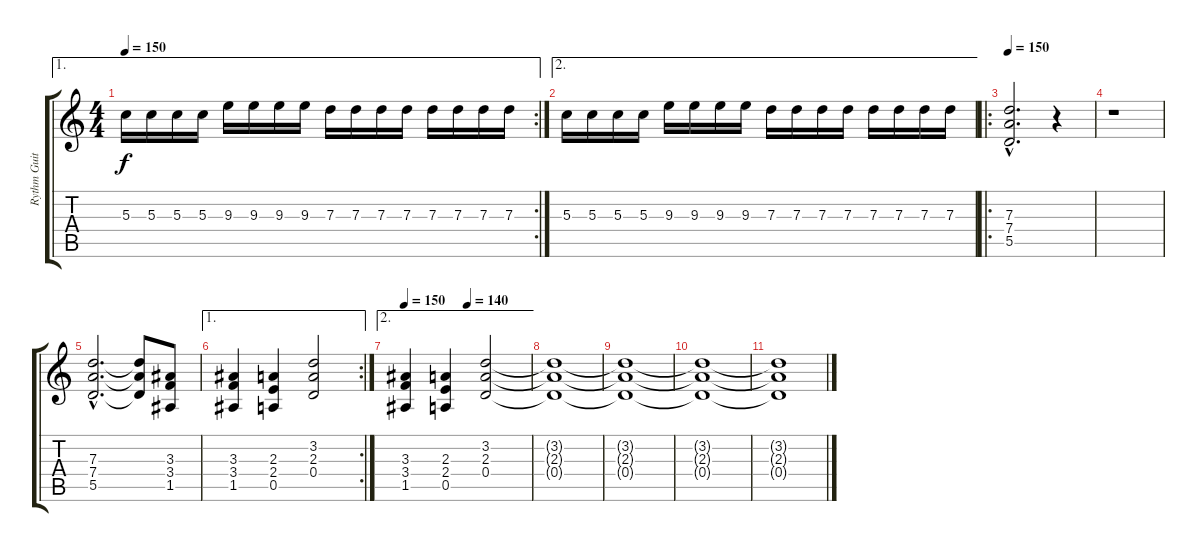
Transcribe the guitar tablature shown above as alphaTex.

\track ("Rythm Guitar" "Rythm Guit") {instrument distortionguitar}
\staff {score tabs}
\tuning (E4 B3 G3 D3 A2 E2) {hide}
\ae 1
\rc 2
\ts (4 4)
\tempo 150
\clef g2
\ks c
5.3.16{dy f} 5.3.16 5.3.16 5.3.16 9.3.16 9.3.16 9.3.16 9.3.16 7.3.16 7.3.16 7.3.16 7.3.16 7.3.16 7.3.16 7.3.16 7.3.16 |
\ae 2
5.3.16 5.3.16 5.3.16 5.3.16 9.3.16 9.3.16 9.3.16 9.3.16 7.3.16 7.3.16 7.3.16 7.3.16 7.3.16 7.3.16 7.3.16 7.3.16 |
\ro
\tempo 150
(7.3{hac} 7.4{hac} 5.5{hac}).2{d} r.4 |
r.1 |
(7.3{hac} 7.4{hac} 5.5{hac}).2{d} (7.3{t} 7.4{t} 5.5{t}).8 (3.3 3.4 1.5).8 |
\ae 1
\rc 2
(3.3 3.4 1.5).4 (2.3 2.4 0.5).4 (3.2 2.3 0.4).2 |
\ae 2
\tempo (140 0.5)
\tempo 150
(3.3 3.4 1.5).4 (2.3 2.4 0.5).4 (3.2 2.3 0.4).2 |
(3.2{t} 2.3{t} 0.4{t}).1 |
(3.2{t} 2.3{t} 0.4{t}).1 |
(3.2{t} 2.3{t} 0.4{t}).1{volume 0} |
(3.2{t} 2.3{t} 0.4{t}).1
